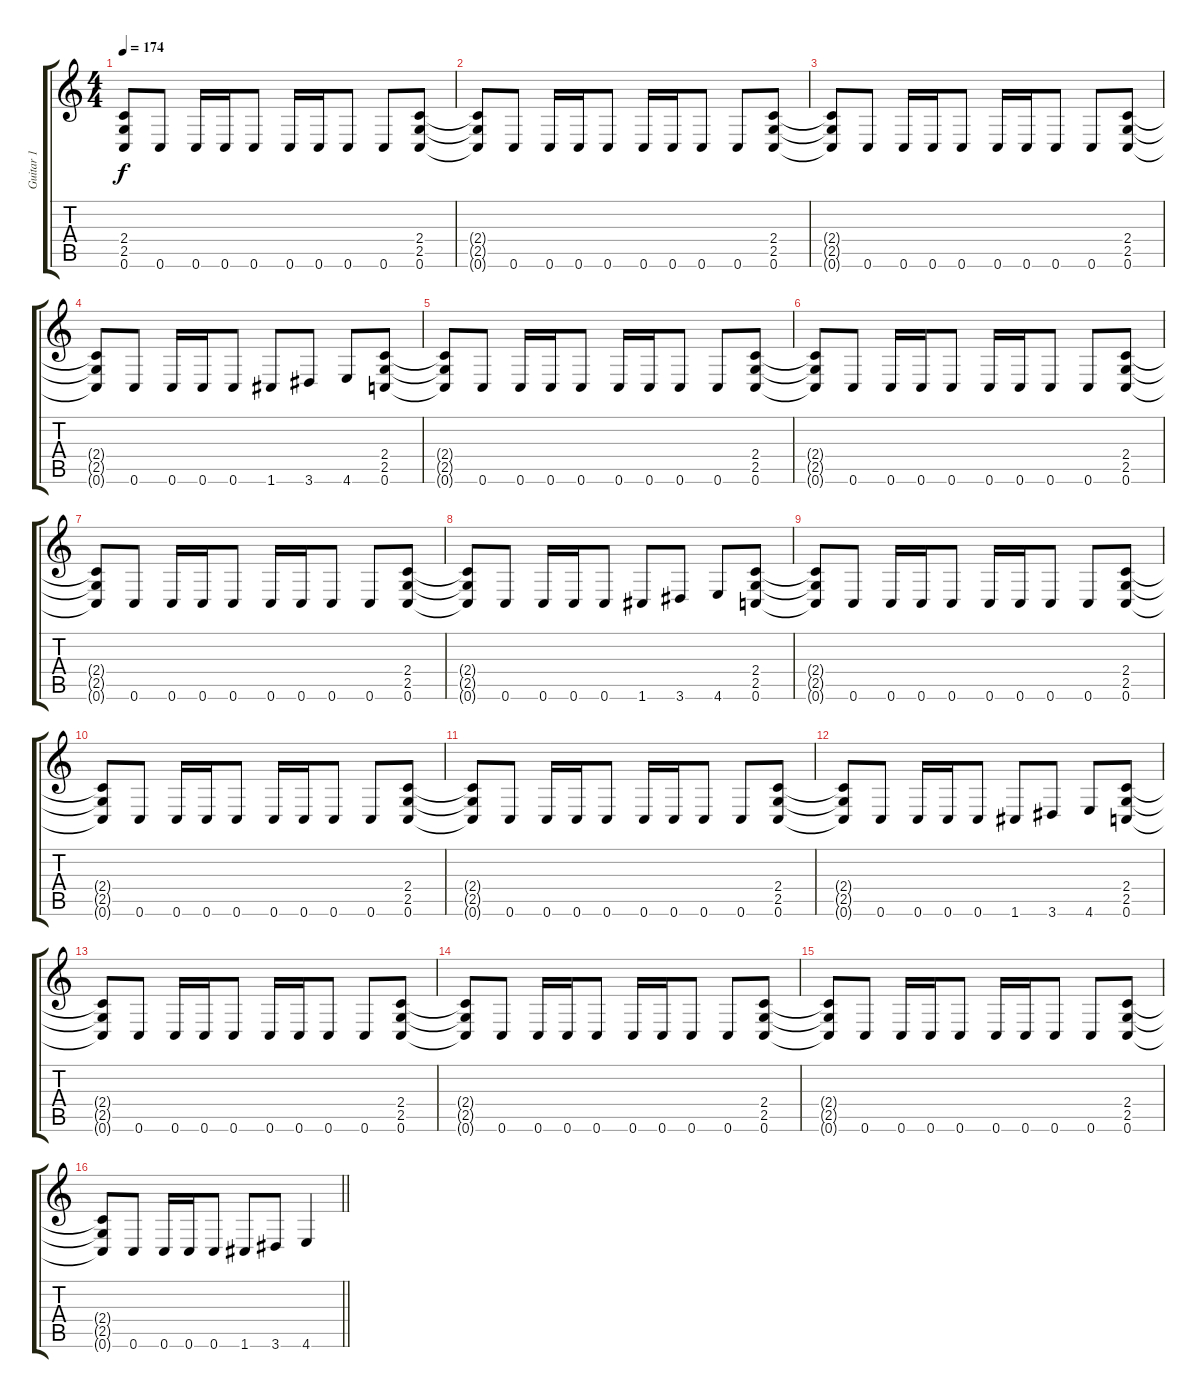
\track ("Guitar 1" "Guitar 1") {instrument distortionguitar}
\staff {score tabs}
\tuning (C4 G3 Eb3 Bb2 F2 C2) {hide}
\ts (4 4)
\tempo 174
\clef g2
\ks c
(2.4{t} 2.5{t} 0.6{t}).8{dy f} 0.6.8 0.6.16 0.6.16 0.6.8 0.6.16 0.6.16 0.6.8 0.6.8 (2.4 2.5 0.6).8 |
(2.4{t} 2.5{t} 0.6{t}).8 0.6.8 0.6.16 0.6.16 0.6.8 0.6.16 0.6.16 0.6.8 0.6.8 (2.4 2.5 0.6).8 |
(2.4{t} 2.5{t} 0.6{t}).8 0.6.8 0.6.16 0.6.16 0.6.8 0.6.16 0.6.16 0.6.8 0.6.8 (2.4 2.5 0.6).8 |
(2.4{t} 2.5{t} 0.6{t}).8 0.6.8 0.6.16 0.6.16 0.6.8 1.6.8 3.6.8 4.6.8 (2.4 2.5 0.6).8 |
(2.4{t} 2.5{t} 0.6{t}).8 0.6.8 0.6.16 0.6.16 0.6.8 0.6.16 0.6.16 0.6.8 0.6.8 (2.4 2.5 0.6).8 |
(2.4{t} 2.5{t} 0.6{t}).8 0.6.8 0.6.16 0.6.16 0.6.8 0.6.16 0.6.16 0.6.8 0.6.8 (2.4 2.5 0.6).8 |
(2.4{t} 2.5{t} 0.6{t}).8 0.6.8 0.6.16 0.6.16 0.6.8 0.6.16 0.6.16 0.6.8 0.6.8 (2.4 2.5 0.6).8 |
(2.4{t} 2.5{t} 0.6{t}).8 0.6.8 0.6.16 0.6.16 0.6.8 1.6.8 3.6.8 4.6.8 (2.4 2.5 0.6).8 |
(2.4{t} 2.5{t} 0.6{t}).8 0.6.8 0.6.16 0.6.16 0.6.8 0.6.16 0.6.16 0.6.8 0.6.8 (2.4 2.5 0.6).8 |
(2.4{t} 2.5{t} 0.6{t}).8 0.6.8 0.6.16 0.6.16 0.6.8 0.6.16 0.6.16 0.6.8 0.6.8 (2.4 2.5 0.6).8 |
(2.4{t} 2.5{t} 0.6{t}).8 0.6.8 0.6.16 0.6.16 0.6.8 0.6.16 0.6.16 0.6.8 0.6.8 (2.4 2.5 0.6).8 |
(2.4{t} 2.5{t} 0.6{t}).8 0.6.8 0.6.16 0.6.16 0.6.8 1.6.8 3.6.8 4.6.8 (2.4 2.5 0.6).8 |
(2.4{t} 2.5{t} 0.6{t}).8 0.6.8 0.6.16 0.6.16 0.6.8 0.6.16 0.6.16 0.6.8 0.6.8 (2.4 2.5 0.6).8 |
(2.4{t} 2.5{t} 0.6{t}).8 0.6.8 0.6.16 0.6.16 0.6.8 0.6.16 0.6.16 0.6.8 0.6.8 (2.4 2.5 0.6).8 |
(2.4{t} 2.5{t} 0.6{t}).8 0.6.8 0.6.16 0.6.16 0.6.8 0.6.16 0.6.16 0.6.8 0.6.8 (2.4 2.5 0.6).8 |
\barLineRight lightlight
(2.4{t} 2.5{t} 0.6{t}).8 0.6.8 0.6.16 0.6.16 0.6.8 1.6.8 3.6.8 4.6.4
